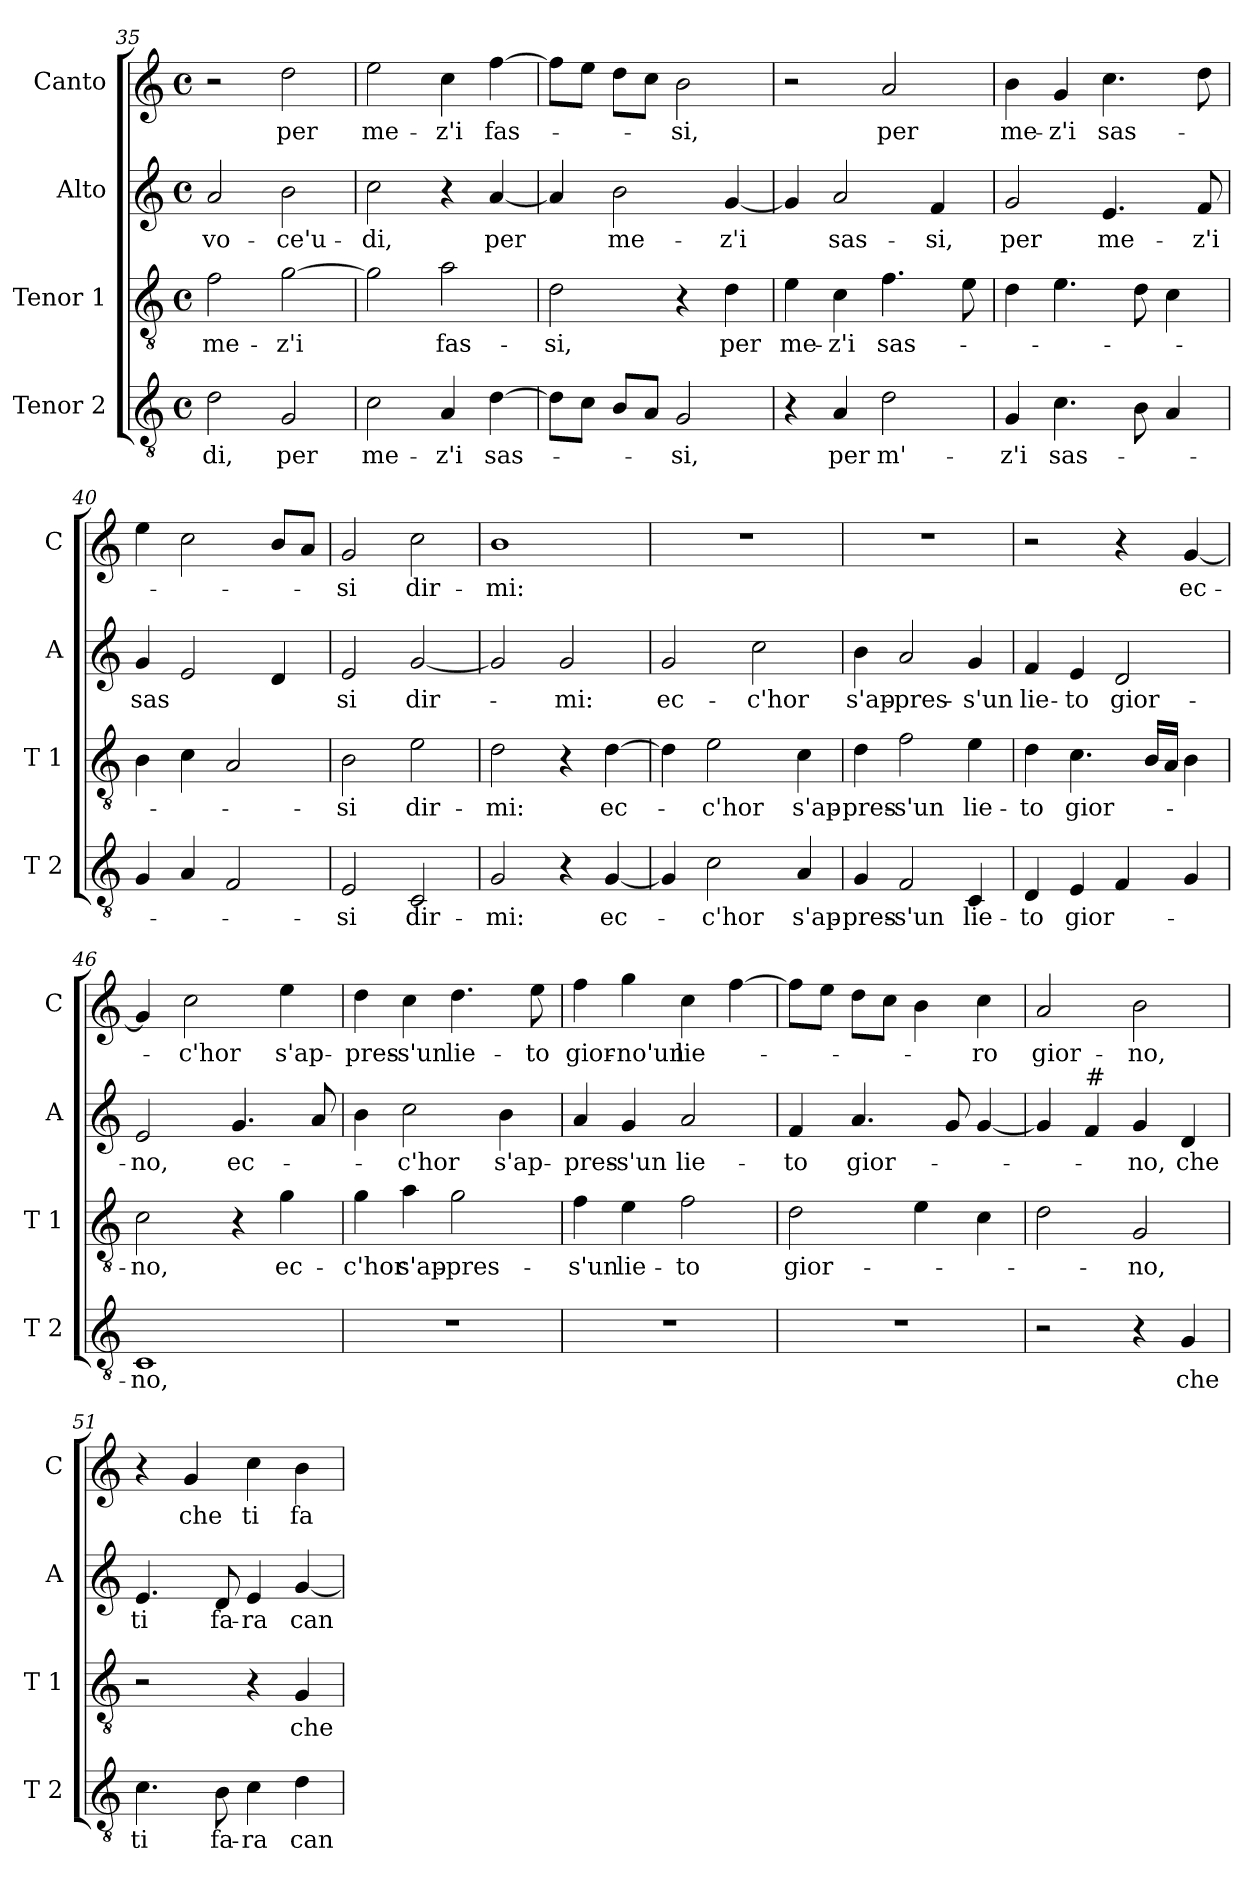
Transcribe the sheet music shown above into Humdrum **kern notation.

**kern	**text	**kern	**text	**kern	**text	**kern	**text
*part4	*part4	*part3	*part3	*part2	*part2	*part1	*part1
*staff4	*staff4	*staff3	*staff3	*staff2	*staff2	*staff1	*staff1
*I"Tenor 2	*	*I"Tenor 1	*	*I"Alto	*	*I"Canto	*
*I'T 2	*	*I'T 1	*	*I'A	*	*I'C	*
*clefGv2	*	*clefGv2	*	*clefG2	*	*clefG2	*
*k[]	*	*k[]	*	*k[]	*	*k[]	*
*C:	*	*C:	*	*C:	*	*C:	*
*M4/4	*	*M4/4	*	*M4/4	*	*M4/4	*
*met(c)	*	*met(c)	*	*met(c)	*	*met(c)	*
=35	=35	=35	=35	=35	=35	=35	=35
!	!LO:LY:b	!	!LO:LY:b	!	!LO:LY:b	!	!
2d\	-di,	2f\	me-	2a/	vo-	2r	.
!	!LO:LY:b	!	!LO:LY:b	!	!LO:LY:b	!	!LO:LY:b
2G/	per	[2g\	-z'i	2b\	-ce'u-	2dd\	per
=36	=36	=36	=36	=36	=36	=36	=36
!	!LO:LY:b	!	!	!	!LO:LY:b	!	!LO:LY:b
2c\	me-	2g\]	.	2cc\	-di,	2ee\	me-
!	!LO:LY:b	!	!LO:LY:b	!	!	!	!LO:LY:b
4A/	-z'i	2a\	fas-	4r	.	4cc\	-z'i
!	!LO:LY:b	!	!	!	!LO:LY:b	!	!LO:LY:b
[4d\	sas-	.	.	[4a/	per	[4ff\	fas-
!!LO:PB:g=z
=37	=37	=37	=37	=37	=37	=37	=37
!	!	!	!LO:LY:b	!	!	!	!
8d\L]	.	2d\	-si,	4a/]	.	8ff\L]	.
8c\J	.	.	.	.	.	8ee\J	.
!	!	!	!	!	!LO:LY:b	!	!
8B/L	.	.	.	2b\	me-	8dd\L	.
8A/J	.	.	.	.	.	8cc\J	.
!	!LO:LY:b	!	!	!	!	!	!LO:LY:b
2G/	-si,	4r	.	.	.	2b\	-si,
!	!	!	!LO:LY:b	!	!LO:LY:b	!	!
.	.	4d\	per	[4g/	-z'i	.	.
=38	=38	=38	=38	=38	=38	=38	=38
!	!	!	!LO:LY:b	!	!	!	!
4r	.	4e\	me-	4g/]	.	2r	.
!	!LO:LY:b	!	!LO:LY:b	!	!LO:LY:b	!	!
4A/	per	4c\	-z'i	2a/	sas-	.	.
!	!LO:LY:b	!	!LO:LY:b	!	!	!	!LO:LY:b
2d\	m'-	4.f\	sas-	.	.	2a/	per
!	!	!	!	!	!LO:LY:b	!	!
.	.	.	.	4f/	-si,	.	.
.	.	8e\	.	.	.	.	.
=39	=39	=39	=39	=39	=39	=39	=39
!	!LO:LY:b	!	!	!	!LO:LY:b	!	!LO:LY:b
4G/	-z'i	4d\	.	2g/	per	4b\	me-
!	!LO:LY:b	!	!	!	!	!	!LO:LY:b
4.c\	sas-	4.e\	.	.	.	4g/	-z'i
!	!	!	!	!	!LO:LY:b	!	!LO:LY:b
.	.	.	.	4.e/	me-	4.cc\	sas-
8B\	.	8d\	.	.	.	.	.
4A/	.	4c\	.	.	.	.	.
!	!	!	!	!	!LO:LY:b	!	!
.	.	.	.	8f/	-z'i	8dd\	.
=40	=40	=40	=40	=40	=40	=40	=40
!	!	!	!	!	!LO:LY:b	!	!
4G/	.	4B\	.	4g/	sas	4ee\	.
4A/	.	4c\	.	2e/	.	2cc\	.
2F/	.	2A/	.	.	.	.	.
.	.	.	.	4d/	.	8b/L	.
.	.	.	.	.	.	8a/J	.
=41	=41	=41	=41	=41	=41	=41	=41
!	!LO:LY:b	!	!LO:LY:b	!	!LO:LY:b	!	!LO:LY:b
2E/	-si	2B\	-si	2e/	si	2g/	-si
!	!LO:LY:b	!	!LO:LY:b	!	!LO:LY:b	!	!LO:LY:b
2C/	dir-	2e\	dir-	[2g/	dir-	2cc\	dir-
=42	=42	=42	=42	=42	=42	=42	=42
!	!LO:LY:b	!	!LO:LY:b	!	!	!	!LO:LY:b
2G/	-mi:	2d\	-mi:	2g/]	.	1b	-mi:
!	!	!	!	!	!LO:LY:b	!	!
4r	.	4r	.	2g/	-mi:	.	.
!	!LO:LY:b	!	!LO:LY:b	!	!	!	!
[4G/	ec-	[4d\	ec-	.	.	.	.
!!LO:LB:g=z
=43	=43	=43	=43	=43	=43	=43	=43
!	!	!	!	!	!LO:LY:b	!	!
4G/]	.	4d\]	.	2g/	ec-	1r	.
!	!LO:LY:b	!	!LO:LY:b	!	!	!	!
2c\	-c'hor	2e\	-c'hor	.	.	.	.
!	!	!	!	!	!LO:LY:b	!	!
.	.	.	.	2cc\	-c'hor	.	.
!	!LO:LY:b	!	!LO:LY:b	!	!	!	!
4A/	s'ap-	4c\	s'ap-	.	.	.	.
=44	=44	=44	=44	=44	=44	=44	=44
!	!LO:LY:b	!	!LO:LY:b	!	!LO:LY:b	!	!
4G/	-pres-	4d\	-pres-	4b\	s'ap-	1r	.
!	!LO:LY:b	!	!LO:LY:b	!	!LO:LY:b	!	!
2F/	-s'un	2f\	-s'un	2a/	-pres-	.	.
!	!LO:LY:b	!	!LO:LY:b	!	!LO:LY:b	!	!
4C/	lie-	4e\	lie-	4g/	-s'un	.	.
=45	=45	=45	=45	=45	=45	=45	=45
!	!LO:LY:b	!	!LO:LY:b	!	!LO:LY:b	!	!
4D/	-to	4d\	-to	4f/	lie-	2r	.
!	!LO:LY:b	!	!LO:LY:b	!	!LO:LY:b	!	!
4E/	gior-	4.c\	gior-	4e/	-to	.	.
!	!	!	!	!	!LO:LY:b	!	!
4F/	.	.	.	2d/	gior-	4r	.
.	.	16B/LL	.	.	.	.	.
.	.	16A/JJ	.	.	.	.	.
!	!	!	!	!	!	!	!LO:LY:b
4G/	.	4B\	.	.	.	[4g/	ec-
=46	=46	=46	=46	=46	=46	=46	=46
!	!LO:LY:b	!	!LO:LY:b	!	!LO:LY:b	!	!
1C	-no,	2c\	-no,	2e/	-no,	4g/]	.
!	!	!	!	!	!	!	!LO:LY:b
.	.	.	.	.	.	2cc\	-c'hor
!	!	!	!	!	!LO:LY:b	!	!
.	.	4r	.	4.g/	ec-	.	.
!	!	!	!LO:LY:b	!	!	!	!LO:LY:b
.	.	4g\	ec-	.	.	4ee\	s'ap-
.	.	.	.	8a/	.	.	.
=47	=47	=47	=47	=47	=47	=47	=47
!	!	!	!LO:LY:b	!	!	!	!LO:LY:b
1r	.	4g\	-c'hor	4b\	.	4dd\	-pres-
!	!	!	!LO:LY:b	!	!LO:LY:b	!	!LO:LY:b
.	.	4a\	s'ap-	2cc\	-c'hor	4cc\	-s'un
!	!	!	!LO:LY:b	!	!	!	!LO:LY:b
.	.	2g\	-pres-	.	.	4.dd\	lie-
!	!	!	!	!	!LO:LY:b	!	!
.	.	.	.	4b\	s'ap-	.	.
!	!	!	!	!	!	!	!LO:LY:b
.	.	.	.	.	.	8ee\	-to
!!LO:LB:g=z
=48	=48	=48	=48	=48	=48	=48	=48
!	!	!	!LO:LY:b	!	!LO:LY:b	!	!LO:LY:b
1r	.	4f\	-s'un	4a/	-pres-	4ff\	gior-
!	!	!	!LO:LY:b	!	!LO:LY:b	!	!LO:LY:b
.	.	4e\	lie-	4g/	-s'un	4gg\	-no'un
!	!	!	!LO:LY:b	!	!LO:LY:b	!	!LO:LY:b
.	.	2f\	-to	2a/	lie-	4cc\	lie-
.	.	.	.	.	.	[4ff\	.
=49	=49	=49	=49	=49	=49	=49	=49
!	!	!	!LO:LY:b	!	!LO:LY:b	!	!
1r	.	2d\	gior-	4f/	-to	8ff\L]	.
.	.	.	.	.	.	8ee\J	.
!	!	!	!	!	!LO:LY:b	!	!
.	.	.	.	4.a/	gior-	8dd\L	.
.	.	.	.	.	.	8cc\J	.
.	.	4e\	.	.	.	4b\	.
.	.	.	.	8g/	.	.	.
!	!	!	!	!	!	!	!LO:LY:b
.	.	4c\	.	[4g/	.	4cc\	-ro
=50	=50	=50	=50	=50	=50	=50	=50
!	!	!	!	!	!	!	!LO:LY:b
2r	.	2d\	.	4g/]	.	2a/	gior-
!	!	!	!	!LO:TX:a:t=#	!	!	!
.	.	.	.	4f/	.	.	.
!	!	!	!LO:LY:b	!	!LO:LY:b	!	!LO:LY:b
4r	.	2G/	-no,	4g/	-no,	2b\	-no,
!	!LO:LY:b	!	!	!	!LO:LY:b	!	!
4G/	che	.	.	4d/	che	.	.
=51	=51	=51	=51	=51	=51	=51	=51
!	!LO:LY:b	!	!	!	!LO:LY:b	!	!
4.c\	ti	2r	.	4.e/	ti	4r	.
!	!	!	!	!	!	!	!LO:LY:b
.	.	.	.	.	.	4g/	che
!	!LO:LY:b	!	!	!	!LO:LY:b	!	!
8B\	fa-	.	.	8d/	fa-	.	.
!	!LO:LY:b	!	!	!	!LO:LY:b	!	!LO:LY:b
4c\	-ra	4r	.	4e/	-ra	4cc\	ti
!	!LO:LY:b	!	!LO:LY:b	!	!LO:LY:b	!	!LO:LY:b
4d\	can-	4G/	che	[4g/	can-	4b\	fa-
=	=	=	=	=	=	=	=
*-	*-	*-	*-	*-	*-	*-	*-
